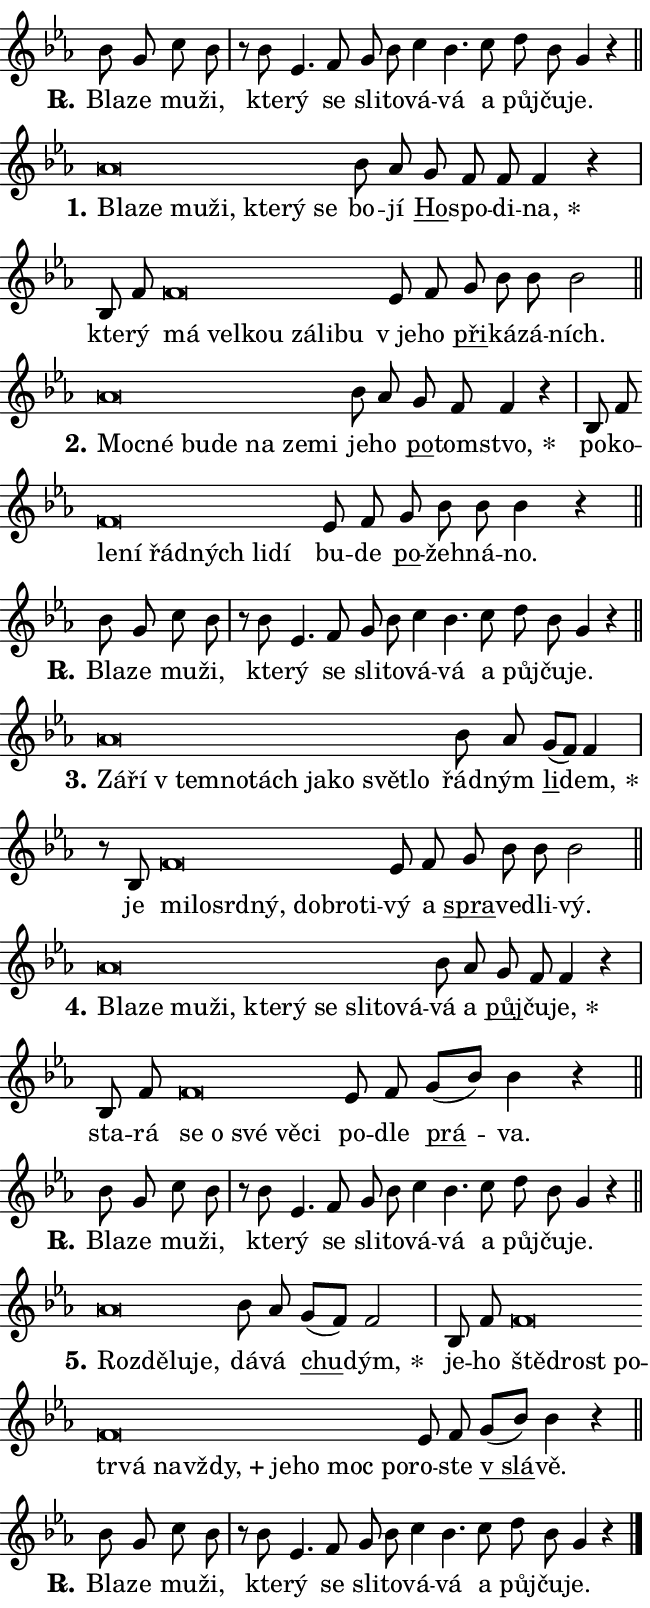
\version "2.24.0"
\header { tagline = "" }
\paper {
  indent = 0\cm
  top-margin = 0\cm
  right-margin = 0.13\cm % to fit lyric hyphens
  bottom-margin = 0\cm
  left-margin = 0\cm
  paper-width = 11\cm
  page-breaking = #ly:one-page-breaking
  system-system-spacing.basic-distance = #11
  score-system-spacing.basic-distance = #11
  ragged-last = ##f
}


%% Author: Thomas Morley
%% https://lists.gnu.org/archive/html/lilypond-user/2020-05/msg00002.html
#(define (line-position grob)
"Returns position of @var[grob} in current system:
   @code{'start}, if at first time-step
   @code{'end}, if at last time-step
   @code{'middle} otherwise
"
  (let* ((col (ly:item-get-column grob))
         (ln (ly:grob-object col 'left-neighbor))
         (rn (ly:grob-object col 'right-neighbor))
         (col-to-check-left (if (ly:grob? ln) ln col))
         (col-to-check-right (if (ly:grob? rn) rn col))
         (break-dir-left
           (and
             (ly:grob-property col-to-check-left 'non-musical #f)
             (ly:item-break-dir col-to-check-left)))
         (break-dir-right
           (and
             (ly:grob-property col-to-check-right 'non-musical #f)
             (ly:item-break-dir col-to-check-right))))
        (cond ((eqv? 1 break-dir-left) 'start)
              ((eqv? -1 break-dir-right) 'end)
              (else 'middle))))

#(define (tranparent-at-line-position vctor)
  (lambda (grob)
  "Relying on @code{line-position} select the relevant enry from @var{vctor}.
Used to determine transparency,"
    (case (line-position grob)
      ((end) (not (vector-ref vctor 0)))
      ((middle) (not (vector-ref vctor 1)))
      ((start) (not (vector-ref vctor 2))))))

noteHeadBreakVisibility =
#(define-music-function (break-visibility)(vector?)
"Makes @code{NoteHead}s transparent relying on @var{break-visibility}"
#{
  \override NoteHead.transparent =
    #(tranparent-at-line-position break-visibility)
#})

#(define delete-ledgers-for-transparent-note-heads
  (lambda (grob)
    "Reads whether a @code{NoteHead} is transparent.
If so this @code{NoteHead} is removed from @code{'note-heads} from
@var{grob}, which is supposed to be @code{LedgerLineSpanner}.
As a result ledgers are not printed for this @code{NoteHead}"
    (let* ((nhds-array (ly:grob-object grob 'note-heads))
           (nhds-list
             (if (ly:grob-array? nhds-array)
                 (ly:grob-array->list nhds-array)
                 '()))
           ;; Relies on the transparent-property being done before
           ;; Staff.LedgerLineSpanner.after-line-breaking is executed.
           ;; This is fragile ...
           (to-keep
             (remove
               (lambda (nhd)
                 (ly:grob-property nhd 'transparent #f))
               nhds-list)))
      ;; TODO find a better method to iterate over grob-arrays, similiar
      ;; to filter/remove etc for lists
      ;; For now rebuilt from scratch
      (set! (ly:grob-object grob 'note-heads)  '())
      (for-each
        (lambda (nhd)
          (ly:pointer-group-interface::add-grob grob 'note-heads nhd))
        to-keep))))

squashNotes = {
  \override NoteHead.X-extent = #'(-0.2 . 0.2)
  \override NoteHead.Y-extent = #'(-0.75 . 0)
  \override NoteHead.stencil =
    #(lambda (grob)
       (let ((pos (ly:grob-property grob 'staff-position)))
         (begin
           (if (< pos -7) (display "ERROR: Lower brevis then expected\n") (display ""))
           (if (<= pos -6) ly:text-interface::print ly:note-head::print))))
}
unSquashNotes = {
  \revert NoteHead.X-extent
  \revert NoteHead.Y-extent
  \revert NoteHead.stencil
}

hideNotes = \noteHeadBreakVisibility #begin-of-line-visible
unHideNotes = \noteHeadBreakVisibility #all-visible

% work-around for resetting accidentals
% https://lilypond.org/doc/v2.23/Documentation/notation/displaying-rhythms#unmetered-music
cadenzaMeasure = {
  \cadenzaOff
  \partial 1024 s1024
  \cadenzaOn
}

#(define-markup-command (accent layout props text) (markup?)
  "Underline accented syllable"
  (interpret-markup layout props
    #{\markup \override #'(offset . 4.3) \underline { #text }#}))

responsum = \markup \concat {
  "R" \hspace #-1.05 \path #0.1 #'((moveto 0 0.07) (lineto 0.9 0.8)) \hspace #0.05 "."
}

spaceSize = #0.6828661417322834 % exact space size for TeX Gyre Schola

\layout {
  \context {
    \Staff
    \remove "Time_signature_engraver"
    \override LedgerLineSpanner.after-line-breaking = #delete-ledgers-for-transparent-note-heads
  }
  \context {
    \Lyrics {
      \override LyricSpace.minimum-distance = \spaceSize
      \override LyricText.font-name = #"TeX Gyre Schola"
      \override LyricText.font-size = 1
      \override StanzaNumber.font-name = #"TeX Gyre Schola Bold"
      \override StanzaNumber.font-size = 1
    }
  }
  \context {
    \Score 
    \override NoteHead.text =
      #(lambda (grob) 
        (let ((pos (ly:grob-property grob 'staff-position)))
          #{\markup {
            \combine
              \halign #-0.55 \raise #(if (= pos -6) 0 0.5) \override #'(thickness . 2) \draw-line #'(3.2 . 0)
              \musicglyph "noteheads.sM1"
          }#}))
  }
}

% magnetic-lyrics.ily
%
%   written by
%     Jean Abou Samra <jean@abou-samra.fr>
%     Werner Lemberg <wl@gnu.org>
%
%   adapted by
%     Jiri Hon <jiri.hon@gmail.com>
%
% Version 2022-Apr-15

% https://www.mail-archive.com/lilypond-user@gnu.org/msg149350.html

#(define (Left_hyphen_pointer_engraver context)
   "Collect syllable-hyphen-syllable occurrences in lyrics and store
them in properties.  This engraver only looks to the left.  For
example, if the lyrics input is @code{foo -- bar}, it does the
following.

@itemize @bullet
@item
Set the @code{text} property of the @code{LyricHyphen} grob between
@q{foo} and @q{bar} to @code{foo}.

@item
Set the @code{left-hyphen} property of the @code{LyricText} grob with
text @q{foo} to the @code{LyricHyphen} grob between @q{foo} and
@q{bar}.
@end itemize

Use this auxiliary engraver in combination with the
@code{lyric-@/text::@/apply-@/magnetic-@/offset!} hook."
   (let ((hyphen #f)
         (text #f))
     (make-engraver
      (acknowledgers
       ((lyric-syllable-interface engraver grob source-engraver)
        (set! text grob)))
      (end-acknowledgers
       ((lyric-hyphen-interface engraver grob source-engraver)
        ;(when (not (grob::has-interface grob 'lyric-space-interface))
          (set! hyphen grob)));)
      ((stop-translation-timestep engraver)
       (when (and text hyphen)
         (ly:grob-set-object! text 'left-hyphen hyphen))
       (set! text #f)
       (set! hyphen #f)))))

#(define (lyric-text::apply-magnetic-offset! grob)
   "If the space between two syllables is less than the value in
property @code{LyricText@/.details@/.squash-threshold}, move the right
syllable to the left so that it gets concatenated with the left
syllable.

Use this function as a hook for
@code{LyricText@/.after-@/line-@/breaking} if the
@code{Left_@/hyphen_@/pointer_@/engraver} is active."
   (let ((hyphen (ly:grob-object grob 'left-hyphen #f)))
     (when hyphen
       (let ((left-text (ly:spanner-bound hyphen LEFT)))
         (when (grob::has-interface left-text 'lyric-syllable-interface)
           (let* ((common (ly:grob-common-refpoint grob left-text X))
                  (this-x-ext (ly:grob-extent grob common X))
                  (left-x-ext
                   (begin
                     ;; Trigger magnetism for left-text.
                     (ly:grob-property left-text 'after-line-breaking)
                     (ly:grob-extent left-text common X)))
                  ;; `delta` is the gap width between two syllables.
                  (delta (- (interval-start this-x-ext)
                            (interval-end left-x-ext)))
                  (details (ly:grob-property grob 'details))
                  (threshold (assoc-get 'squash-threshold details 0.2)))
             (when (< delta threshold)
               (let* (;; We have to manipulate the input text so that
                      ;; ligatures crossing syllable boundaries are not
                      ;; disabled.  For languages based on the Latin
                      ;; script this is essentially a beautification.
                      ;; However, for non-Western scripts it can be a
                      ;; necessity.
                      (lt (ly:grob-property left-text 'text))
                      (rt (ly:grob-property grob 'text))
                      (is-space (grob::has-interface hyphen 'lyric-space-interface))
                      (space (if is-space " " ""))
                      (extra-delta (if is-space spaceSize 0))
                      ;; Append new syllable.
                      (ltrt-space (if (and (string? lt) (string? rt))
                                (string-append lt space rt)
                                (make-concat-markup (list lt space rt))))
                      ;; Right-align `ltrt` to the right side.
                      (ltrt-space-markup (grob-interpret-markup
                               grob
                               (make-translate-markup
                                (cons (interval-length this-x-ext) 0)
                                (make-right-align-markup ltrt-space)))))
                 (begin
                   ;; Don't print `left-text`.
                   (ly:grob-set-property! left-text 'stencil #f)
                   ;; Set text and stencil (which holds all collected
                   ;; syllables so far) and shift it to the left.
                   (ly:grob-set-property! grob 'text ltrt-space)
                   (ly:grob-set-property! grob 'stencil ltrt-space-markup)
                   (ly:grob-translate-axis! grob (- (- delta extra-delta)) X))))))))))


#(define (lyric-hyphen::displace-bounds-first grob)
   ;; Make very sure this callback isn't triggered too early.
   (let ((left (ly:spanner-bound grob LEFT))
         (right (ly:spanner-bound grob RIGHT)))
     (ly:grob-property left 'after-line-breaking)
     (ly:grob-property right 'after-line-breaking)
     (ly:lyric-hyphen::print grob)))

squashThreshold = #0.4

\layout {
  \context {
    \Lyrics
    \consists #Left_hyphen_pointer_engraver
    \override LyricText.after-line-breaking =
      #lyric-text::apply-magnetic-offset!
    \override LyricHyphen.stencil = #lyric-hyphen::displace-bounds-first
    \override LyricText.details.squash-threshold = \squashThreshold
    \override LyricHyphen.minimum-distance = 0
    \override LyricHyphen.minimum-length = \squashThreshold
  }
}

squashText = \override LyricText.details.squash-threshold = 9999
unSquashText = \override LyricText.details.squash-threshold = \squashThreshold

leftText = \override LyricText.self-alignment-X = #LEFT
unLeftText = \revert LyricText.self-alignment-X

starOffset = #(lambda (grob) 
                (let ((x_offset (ly:self-alignment-interface::aligned-on-x-parent grob)))
                  (if (= x_offset 0) 0 (+ x_offset 1.2))))

star = #(define-music-function (syllable)(string?)
"Append star separator at the end of a syllable"
#{
  \once \override LyricText.X-offset = #starOffset
  \lyricmode { \markup {
    #syllable
    \override #'((font-name . "TeX Gyre Schola Bold")) \hspace #0.2 \lower #0.65 \larger "*"
  } }
#})

starAccent = #(define-music-function (syllable)(string?)
"Append star separator at the end of a syllable and make accent"
#{
  \once \override LyricText.X-offset = #starOffset
  \lyricmode { \markup {
    \accent #syllable
    \override #'((font-name . "TeX Gyre Schola Bold")) \hspace #0.2 \lower #0.65 \larger "*"
  } }
#})

breath = #(define-music-function (syllable)(string?)
"Append breathing indicator at the end of a syllable"
#{
  \lyricmode { \markup { #syllable "+" } }
#})

optionalBreath = #(define-music-function (syllable)(string?)
"Append optional breathing indicator at the end of a syllable"
#{
  \lyricmode { \markup { #syllable "(+)" } }
#})


\score {
    <<
        \new Voice = "melody" { \cadenzaOn \key es \major \relative { bes'8 g c bes \cadenzaMeasure \bar "|" r bes es,4. f8 \bar "" g bes \bar "" c4 bes4. c8 \bar "" d bes g4 r \cadenzaMeasure \bar "||" \break } }
        \new Lyrics \lyricsto "melody" { \lyricmode { \set stanza = \responsum
Bla -- ze mu -- ži, kte -- rý se sli -- to -- vá -- vá a půj -- ču -- je. } }
    >>
    \layout {}
}

\score {
    <<
        \new Voice = "melody" { \cadenzaOn \key es \major \relative { \squashNotes as'\breve*1/16 \hideNotes \breve*1/16 \bar "" \breve*1/16 \bar "" \breve*1/16 \bar "" \breve*1/16 \bar "" \breve*1/16 \breve*1/16 \bar "" \unHideNotes \unSquashNotes bes8 as \bar "" g f f f4 r \cadenzaMeasure \bar "|" bes,8 f' \bar "" \squashNotes f\breve*1/16 \hideNotes \breve*1/16 \bar "" \breve*1/16 \bar "" \breve*1/16 \bar "" \breve*1/16 \breve*1/16 \bar "" \unHideNotes \unSquashNotes es8 f \bar "" g bes bes bes2 \cadenzaMeasure \bar "||" \break } }
        \new Lyrics \lyricsto "melody" { \lyricmode { \set stanza = "1."
\leftText Bla -- \squashText ze mu -- ži, kte -- rý se \unLeftText \unSquashText bo -- jí \markup \accent Ho -- spo -- di -- \star na, kte -- rý \leftText má \squashText vel -- kou zá -- li -- bu \unLeftText \unSquashText "v je" -- ho \markup \accent při -- ká -- zá -- ních. } }
    >>
    \layout {}
}

\score {
    <<
        \new Voice = "melody" { \cadenzaOn \key es \major \relative { \squashNotes as'\breve*1/16 \hideNotes \breve*1/16 \bar "" \breve*1/16 \bar "" \breve*1/16 \bar "" \breve*1/16 \bar "" \breve*1/16 \breve*1/16 \bar "" \unHideNotes \unSquashNotes bes8 as \bar "" g f f4 r \cadenzaMeasure \bar "|" bes,8 f' \bar "" \squashNotes f\breve*1/16 \hideNotes \breve*1/16 \bar "" \breve*1/16 \bar "" \breve*1/16 \bar "" \breve*1/16 \breve*1/16 \bar "" \unHideNotes \unSquashNotes es8 f \bar "" g bes bes bes4 r \cadenzaMeasure \bar "||" \break } }
        \new Lyrics \lyricsto "melody" { \lyricmode { \set stanza = "2."
\leftText Moc -- \squashText né bu -- de na ze -- mi \unLeftText \unSquashText je -- ho \markup \accent po -- tom -- \star stvo, po -- ko -- \leftText le -- \squashText ní řád -- ných li -- dí \unLeftText \unSquashText bu -- de \markup \accent po -- žeh -- ná -- no. } }
    >>
    \layout {}
}

\score {
    <<
        \new Voice = "melody" { \cadenzaOn \key es \major \relative { bes'8 g c bes \cadenzaMeasure \bar "|" r bes es,4. f8 \bar "" g bes \bar "" c4 bes4. c8 \bar "" d bes g4 r \cadenzaMeasure \bar "||" \break } }
        \new Lyrics \lyricsto "melody" { \lyricmode { \set stanza = \responsum
Bla -- ze mu -- ži, kte -- rý se sli -- to -- vá -- vá a půj -- ču -- je. } }
    >>
    \layout {}
}

\score {
    <<
        \new Voice = "melody" { \cadenzaOn \key es \major \relative { \squashNotes as'\breve*1/16 \hideNotes \breve*1/16 \bar "" \breve*1/16 \bar "" \breve*1/16 \bar "" \breve*1/16 \bar "" \breve*1/16 \bar "" \breve*1/16 \bar "" \breve*1/16 \breve*1/16 \bar "" \unHideNotes \unSquashNotes bes8 as \bar "" g[( f)] f4 \cadenzaMeasure \bar "|" r8 bes,8 \squashNotes f'\breve*1/16 \hideNotes \breve*1/16 \bar "" \breve*1/16 \bar "" \breve*1/16 \bar "" \breve*1/16 \bar "" \breve*1/16 \breve*1/16 \bar "" \unHideNotes \unSquashNotes es8 f \bar "" g bes bes bes2 \cadenzaMeasure \bar "||" \break } }
        \new Lyrics \lyricsto "melody" { \lyricmode { \set stanza = "3."
\leftText Zá -- \squashText ří "v tem" -- no -- tách ja -- ko svět -- lo \unLeftText \unSquashText řád -- ným \markup \accent li -- \star dem, je \leftText mi -- \squashText lo -- srd -- ný, dob -- ro -- ti -- \unLeftText \unSquashText vý a \markup \accent spra -- ve -- dli -- vý. } }
    >>
    \layout {}
}

\score {
    <<
        \new Voice = "melody" { \cadenzaOn \key es \major \relative { \squashNotes as'\breve*1/16 \hideNotes \breve*1/16 \bar "" \breve*1/16 \bar "" \breve*1/16 \bar "" \breve*1/16 \bar "" \breve*1/16 \bar "" \breve*1/16 \bar "" \breve*1/16 \bar "" \breve*1/16 \breve*1/16 \bar "" \unHideNotes \unSquashNotes bes8 as \bar "" g f f4 r \cadenzaMeasure \bar "|" bes,8 f' \bar "" \squashNotes f\breve*1/16 \hideNotes \breve*1/16 \bar "" \breve*1/16 \bar "" \breve*1/16 \breve*1/16 \bar "" \unHideNotes \unSquashNotes es8 f \bar "" g[( bes)] bes4 r \cadenzaMeasure \bar "||" \break } }
        \new Lyrics \lyricsto "melody" { \lyricmode { \set stanza = "4."
\leftText Bla -- \squashText ze mu -- ži, kte -- rý se sli -- to -- vá -- \unLeftText \unSquashText vá a \markup \accent půj -- ču -- \star je, sta -- rá \leftText se \squashText o své vě -- ci \unLeftText \unSquashText po -- dle \markup \accent prá -- va. } }
    >>
    \layout {}
}

\score {
    <<
        \new Voice = "melody" { \cadenzaOn \key es \major \relative { bes'8 g c bes \cadenzaMeasure \bar "|" r bes es,4. f8 \bar "" g bes \bar "" c4 bes4. c8 \bar "" d bes g4 r \cadenzaMeasure \bar "||" \break } }
        \new Lyrics \lyricsto "melody" { \lyricmode { \set stanza = \responsum
Bla -- ze mu -- ži, kte -- rý se sli -- to -- vá -- vá a půj -- ču -- je. } }
    >>
    \layout {}
}

\score {
    <<
        \new Voice = "melody" { \cadenzaOn \key es \major \relative { \squashNotes as'\breve*1/16 \hideNotes \breve*1/16 \bar "" \breve*1/16 \breve*1/16 \bar "" \unHideNotes \unSquashNotes bes8 as \bar "" g[( f)] f2 \cadenzaMeasure \bar "|" bes,8 f' \bar "" \squashNotes f\breve*1/16 \hideNotes \breve*1/16 \bar "" \breve*1/16 \bar "" \breve*1/16 \bar "" \breve*1/16 \bar "" \breve*1/16 \bar "" \breve*1/16 \bar "" \breve*1/16 \bar "" \breve*1/16 \bar "" \breve*1/16 \breve*1/16 \bar "" \unHideNotes \unSquashNotes es8 f \bar "" g[( bes)] bes4 r \cadenzaMeasure \bar "||" \break } }
        \new Lyrics \lyricsto "melody" { \lyricmode { \set stanza = "5."
\leftText Roz -- \squashText dě -- lu -- je, \unLeftText \unSquashText dá -- vá \markup \accent chu -- \star dým, je -- ho \leftText ště -- \squashText drost po -- tr -- vá na -- \breath "vždy," je -- ho moc po -- \unLeftText \unSquashText ro -- ste \markup \accent "v slá" -- vě. } }
    >>
    \layout {}
}

\score {
    <<
        \new Voice = "melody" { \cadenzaOn \key es \major \relative { bes'8 g c bes \cadenzaMeasure \bar "|" r bes es,4. f8 \bar "" g bes \bar "" c4 bes4. c8 \bar "" d bes g4 r \cadenzaMeasure \bar "||" \break } \bar "|." }
        \new Lyrics \lyricsto "melody" { \lyricmode { \set stanza = \responsum
Bla -- ze mu -- ži, kte -- rý se sli -- to -- vá -- vá a půj -- ču -- je. } }
    >>
    \layout {}
}
